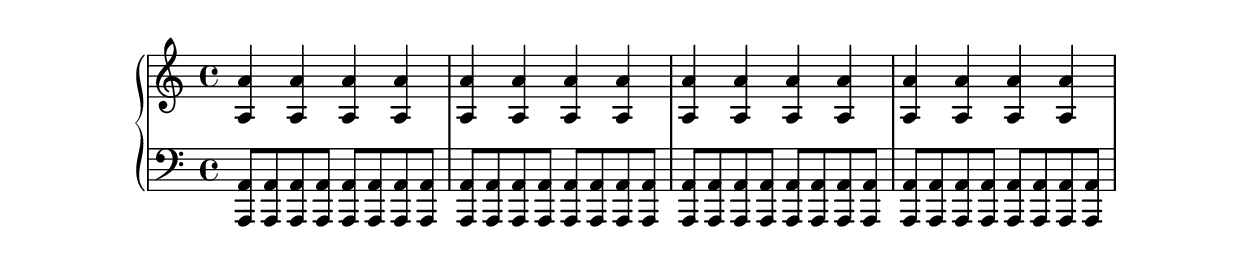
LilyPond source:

\version "1.7.18"
\header { texidoc="@cindex Octave Doubling
Octave doubling parts of music. "
}

upperOne = \notes\relative c'' {
  a4 a a a
  a4 a a a
  a4 a a a
  a4 a a a
}

upperOctave = \notes <
  \context Thread=upperOne { \transpose c' c \upperOne }
  \context Thread=upperOne {
    \property Thread.devNullThread = #'allways s1*2
    \property Thread.devNullThread = #'() s1*2
  }
>

lowerOne = \notes\relative c {
  a8 a a a  a a a a
  a8 a a a  a a a a
  a8 a a a  a a a a
  a8 a a a  a a a a
}
  
firstEight = \notes { 
  \property Thread.devNullThread = #'() s8
  \property Thread.devNullThread = #'allways s8*7
}

lowerOctave = \notes <
  \context Thread=lowerOne { \transpose c' c  \lowerOne }
  \context Thread=lowerOne {
    \repeat "unfold" 4 { \firstEight }
  }
>

\score {
  <
    \context PianoStaff <
      \context Staff=upper <
        \context Voice=upperOne <
          \upperOne
          \upperOctave
        >
      >
      \context Staff=lower <
        \clef bass
	\context Voice=lowerOne <
	  \lowerOne
	  \lowerOctave
	>
      >
    >
  >  
  \paper { }
}
%% new-chords-done %%
